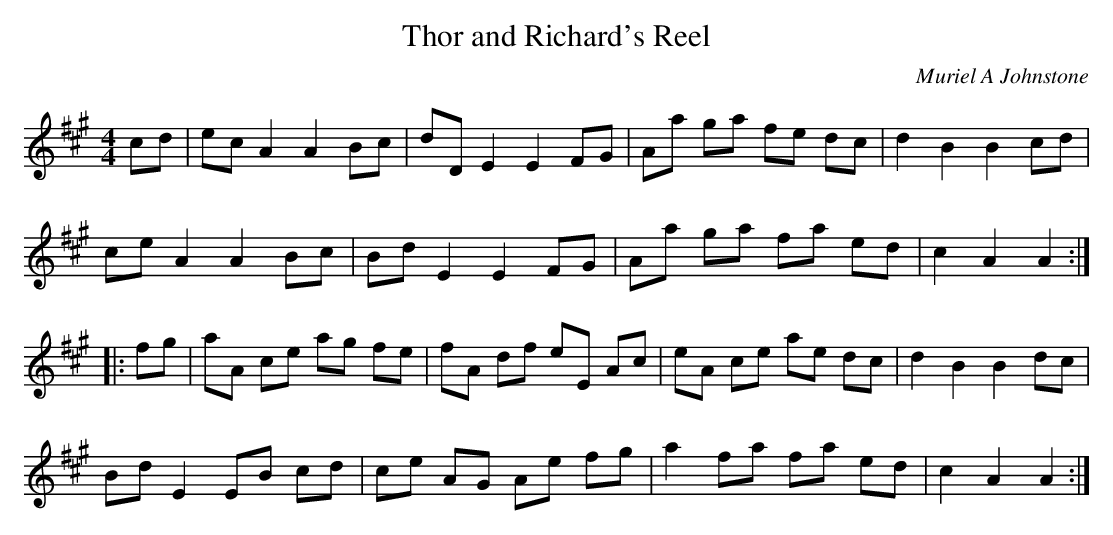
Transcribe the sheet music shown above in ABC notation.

X:1
T: Thor and Richard's Reel
C:Muriel A Johnstone
K:A
M:4/4
L:1/8
cd|ec A2 A2 Bc|dD E2 E2 FG|Aa ga fe dc|d2 B2 B2 cd|
ce A2 A2 Bc|Bd E2 E2 FG|Aa ga fa ed|c2 A2 A2:|
|:fg|aA ce ag fe|fA df eE Ac|eA ce ae dc|d2 B2 B2 dc|
Bd E2 EB cd|ce AG Ae fg|a2 fa fa ed|c2 A2 A2:|
